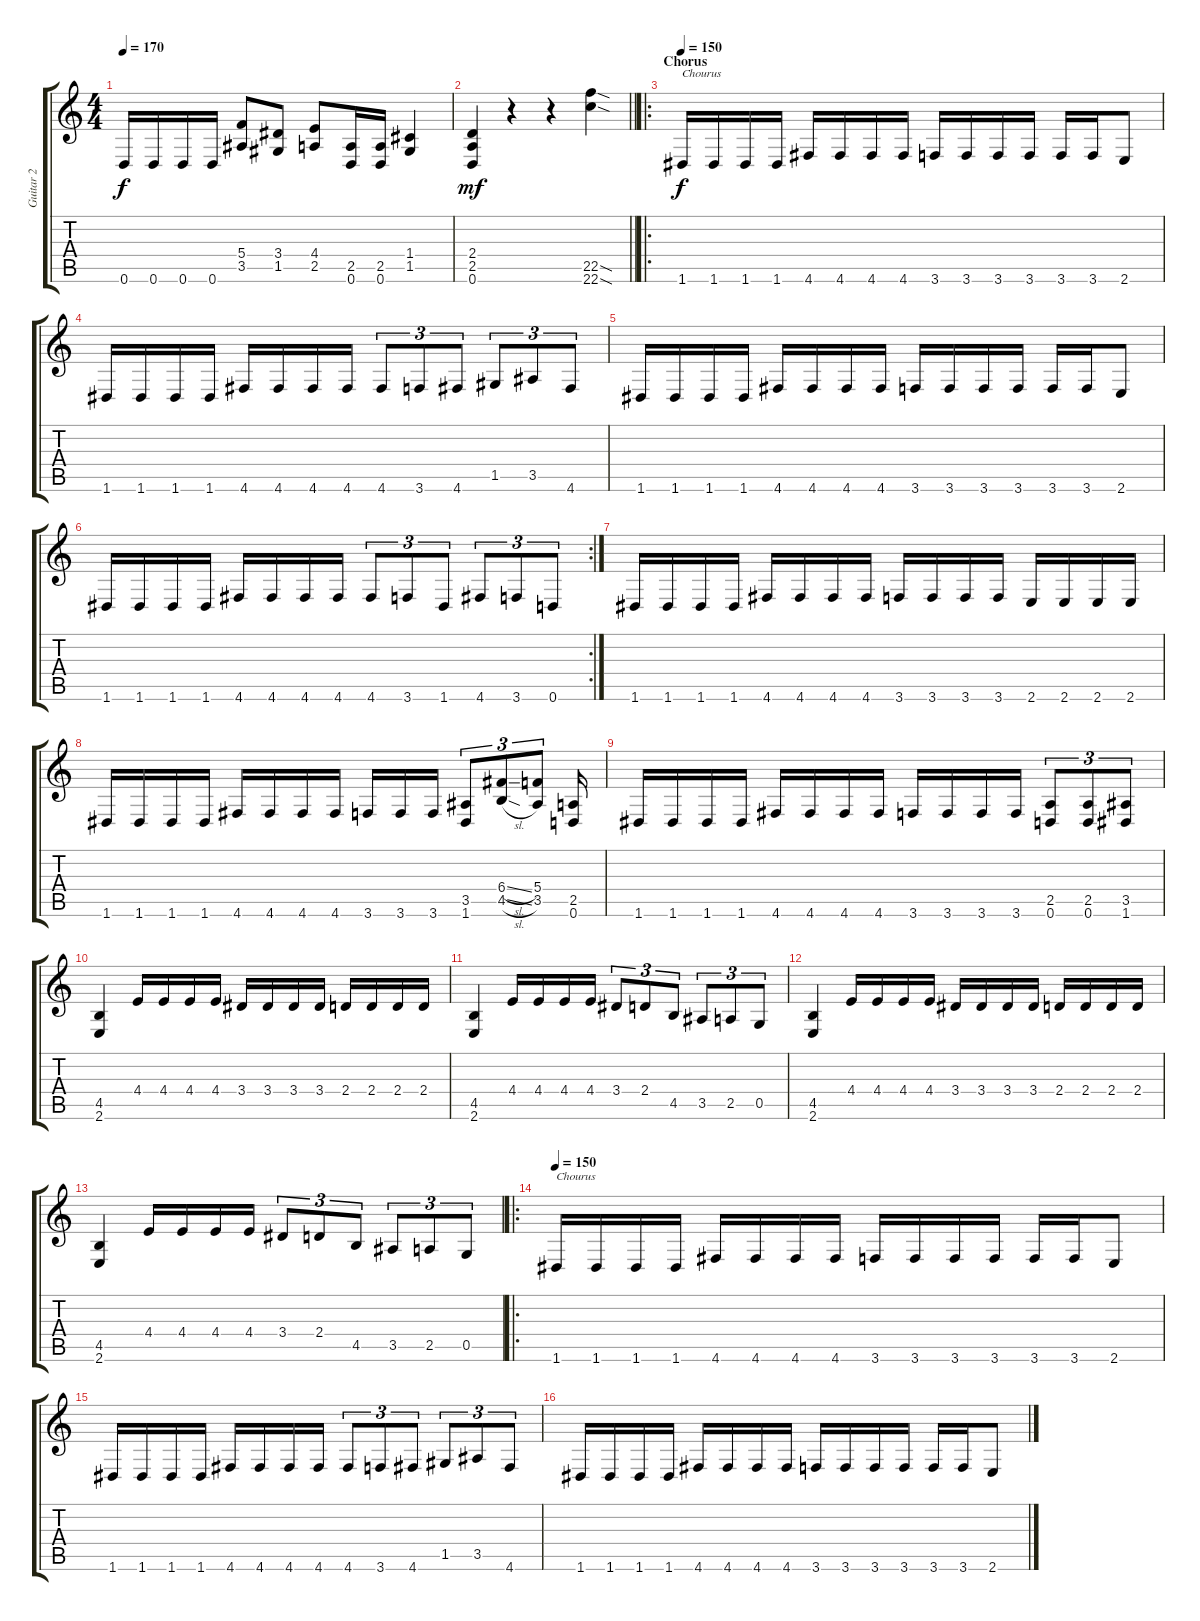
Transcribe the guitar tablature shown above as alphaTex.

\track ("Guitar 2" "Guitar 2") {instrument distortionguitar}
\staff {score tabs}
\tuning (D4 A3 F3 C3 G2 D2) {hide}
\ts (4 4)
\tempo 170
\clef g2
\ks c
0.6.16{dy f} 0.6.16 0.6.16 0.6.16 (5.4 3.5).8 (3.4 1.5).8 (4.4 2.5).8 (2.5 0.6).16 (2.5 0.6).16 (1.4 1.5).4 |
\barLineRight lightlight
(2.4 2.5 0.6).4{dy mf} r.4 r.4 (22.5{sod} 22.6{sod}).4 |
\ro
\section ("" "Chorus")
\tempo 150
1.6.16{txt "Chourus" dy f} 1.6.16 1.6.16 1.6.16 4.6.16 4.6.16 4.6.16 4.6.16 3.6.16 3.6.16 3.6.16 3.6.16 3.6.16 3.6.16 2.6.8 |
1.6.16 1.6.16 1.6.16 1.6.16 4.6.16 4.6.16 4.6.16 4.6.16 4.6.8{tu (3 2)} 3.6.8{tu (3 2)} 4.6.8{tu (3 2)} 1.5.8{tu (3 2)} 3.5.8{tu (3 2)} 4.6.8{tu (3 2)} |
1.6.16 1.6.16 1.6.16 1.6.16 4.6.16 4.6.16 4.6.16 4.6.16 3.6.16 3.6.16 3.6.16 3.6.16 3.6.16 3.6.16 2.6.8 |
\rc 2
1.6.16 1.6.16 1.6.16 1.6.16 4.6.16 4.6.16 4.6.16 4.6.16 4.6.8{tu (3 2)} 3.6.8{tu (3 2)} 1.6.8{tu (3 2)} 4.6.8{tu (3 2)} 3.6.8{tu (3 2)} 0.6.8{tu (3 2)} |
1.6.16 1.6.16 1.6.16 1.6.16 4.6.16 4.6.16 4.6.16 4.6.16 3.6.16 3.6.16 3.6.16 3.6.16 2.6.16 2.6.16 2.6.16 2.6.16 |
1.6.16 1.6.16 1.6.16 1.6.16 4.6.16 4.6.16 4.6.16 4.6.16 3.6.16 3.6.16 3.6.16 (3.5 1.6).8{tu (3 2)} (6.4{sl} 4.5{sl}).8{tu (3 2)} (5.4 3.5).8{tu (3 2)} (2.5 0.6).16 |
1.6.16 1.6.16 1.6.16 1.6.16 4.6.16 4.6.16 4.6.16 4.6.16 3.6.16 3.6.16 3.6.16 3.6.16 (2.5 0.6).8{tu (3 2)} (2.5 0.6).8{tu (3 2)} (3.5 1.6).8{tu (3 2)} |
(4.5 2.6).4 4.4.16 4.4.16 4.4.16 4.4.16 3.4.16 3.4.16 3.4.16 3.4.16 2.4.16 2.4.16 2.4.16 2.4.16 |
(4.5 2.6).4 4.4.16 4.4.16 4.4.16 4.4.16 3.4.8{tu (3 2)} 2.4.8{tu (3 2)} 4.5.8{tu (3 2)} 3.5.8{tu (3 2)} 2.5.8{tu (3 2)} 0.5.8{tu (3 2)} |
(4.5 2.6).4 4.4.16 4.4.16 4.4.16 4.4.16 3.4.16 3.4.16 3.4.16 3.4.16 2.4.16 2.4.16 2.4.16 2.4.16 |
(4.5 2.6).4 4.4.16 4.4.16 4.4.16 4.4.16 3.4.8{tu (3 2)} 2.4.8{tu (3 2)} 4.5.8{tu (3 2)} 3.5.8{tu (3 2)} 2.5.8{tu (3 2)} 0.5.8{tu (3 2)} |
\ro
\tempo 150
1.6.16{txt "Chourus"} 1.6.16 1.6.16 1.6.16 4.6.16 4.6.16 4.6.16 4.6.16 3.6.16 3.6.16 3.6.16 3.6.16 3.6.16 3.6.16 2.6.8 |
1.6.16 1.6.16 1.6.16 1.6.16 4.6.16 4.6.16 4.6.16 4.6.16 4.6.8{tu (3 2)} 3.6.8{tu (3 2)} 4.6.8{tu (3 2)} 1.5.8{tu (3 2)} 3.5.8{tu (3 2)} 4.6.8{tu (3 2)} |
1.6.16 1.6.16 1.6.16 1.6.16 4.6.16 4.6.16 4.6.16 4.6.16 3.6.16 3.6.16 3.6.16 3.6.16 3.6.16 3.6.16 2.6.8
